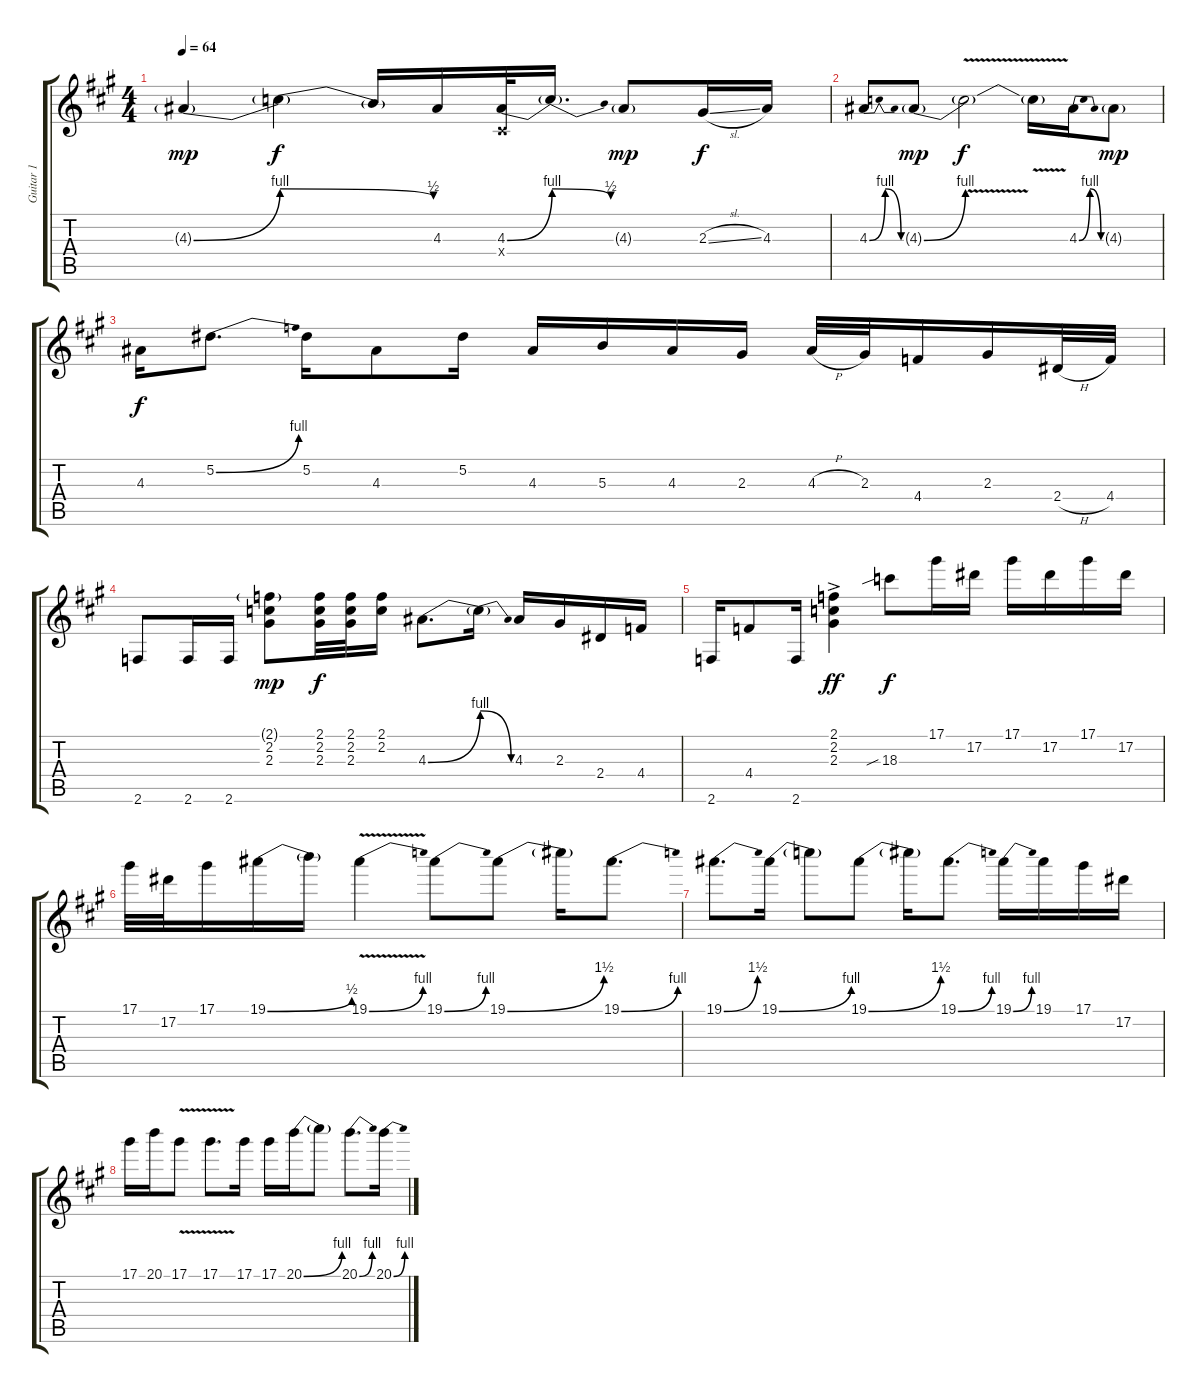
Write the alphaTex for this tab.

\track ("Guitar 1" "Guitar 1") {instrument acousticguitarsteel}
\staff {score tabs}
\tuning (Eb4 Bb3 Gb3 Db3 Ab2 Eb2) {hide}
\ts (4 4)
\tempo 64
\clef g2
\ks a
4.3{be (bend 0 0 60 4) g}.4{dy mp} 4.3{be (release 0 4 60 2) t}.4{dy f} 4.3{t}.16 4.3.16 (4.3{be (bend 0 0 60 4)} 0.4{x}).32 4.3{be (release 0 4 60 2) t}.16{d} 4.3{g}.8{dy mp} 2.3{sl}.16{dy f} 4.3.16 |
4.3{be (bendrelease 0 0 30 4 30 4 60 0)}.8 4.3{be (bend 0 0 60 4) g}.8{dy mp} 4.3{v t}.2{dy f} 4.3{t}.16 4.3{be (bendrelease 0 0 30 4 30 4 60 0)}.16 4.3{g}.8{dy mp} |
4.3.16{dy f} 5.2{be (bend 0 0 60 4)}.8{d} 5.2.16 4.3.8 5.2.16 4.3.16 5.3.16 4.3.16 2.3.16 4.3{h}.32 2.3.32 4.4.16 2.3.16 2.4{h}.32 4.4.32 |
2.6.8 2.6.16 2.6.16 (2.1{g} 2.2 2.3).8{dy mp} (2.1 2.2 2.3).32{dy f} (2.1 2.2 2.3).32 (2.1 2.2).16 4.3{be (bend 0 0 60 4)}.8{d} 4.3{be (release 0 4 60 0) t}.16 4.3.16 2.3.16 2.4.16 4.4.16 |
2.6.16 4.4.8 2.6.16 (2.1{ac} 2.2 2.3).4{dy ff} 18.3{sib}.8{dy f} 17.1.16 17.2.16 17.1.16 17.2.16 17.1.16 17.2.16 |
17.1.32 17.2.32 17.1.16 19.1{be (bend 0 0 60 2)}.16 19.1{t}.16 19.1{be (bend 0 0 60 4) v}.4 19.1{be (bend 0 0 60 4)}.8 19.1{be (bend 0 0 60 6)}.8 19.1{t}.16 19.1{be (bend 0 0 60 4)}.8{d} |
19.1{be (bend 0 0 60 6)}.8{d} 19.1{be (bend 0 0 60 4)}.16 19.1{t}.8 19.1{be (bend 0 0 60 6)}.8 19.1{t}.16 19.1{be (bend 0 0 60 4)}.8{d} 19.1{be (bend 0 0 60 4)}.16 19.1.16 17.1.16 17.2.16 |
17.1.16 20.1.16 17.1{v}.8 17.1{v}.8{d} 17.1.16 17.1.16 20.1{be (bend 0 0 60 4)}.16 20.1{t}.8 20.1{be (bend 0 0 60 4)}.8{d} 20.1{be (bend 0 0 60 4)}.16
